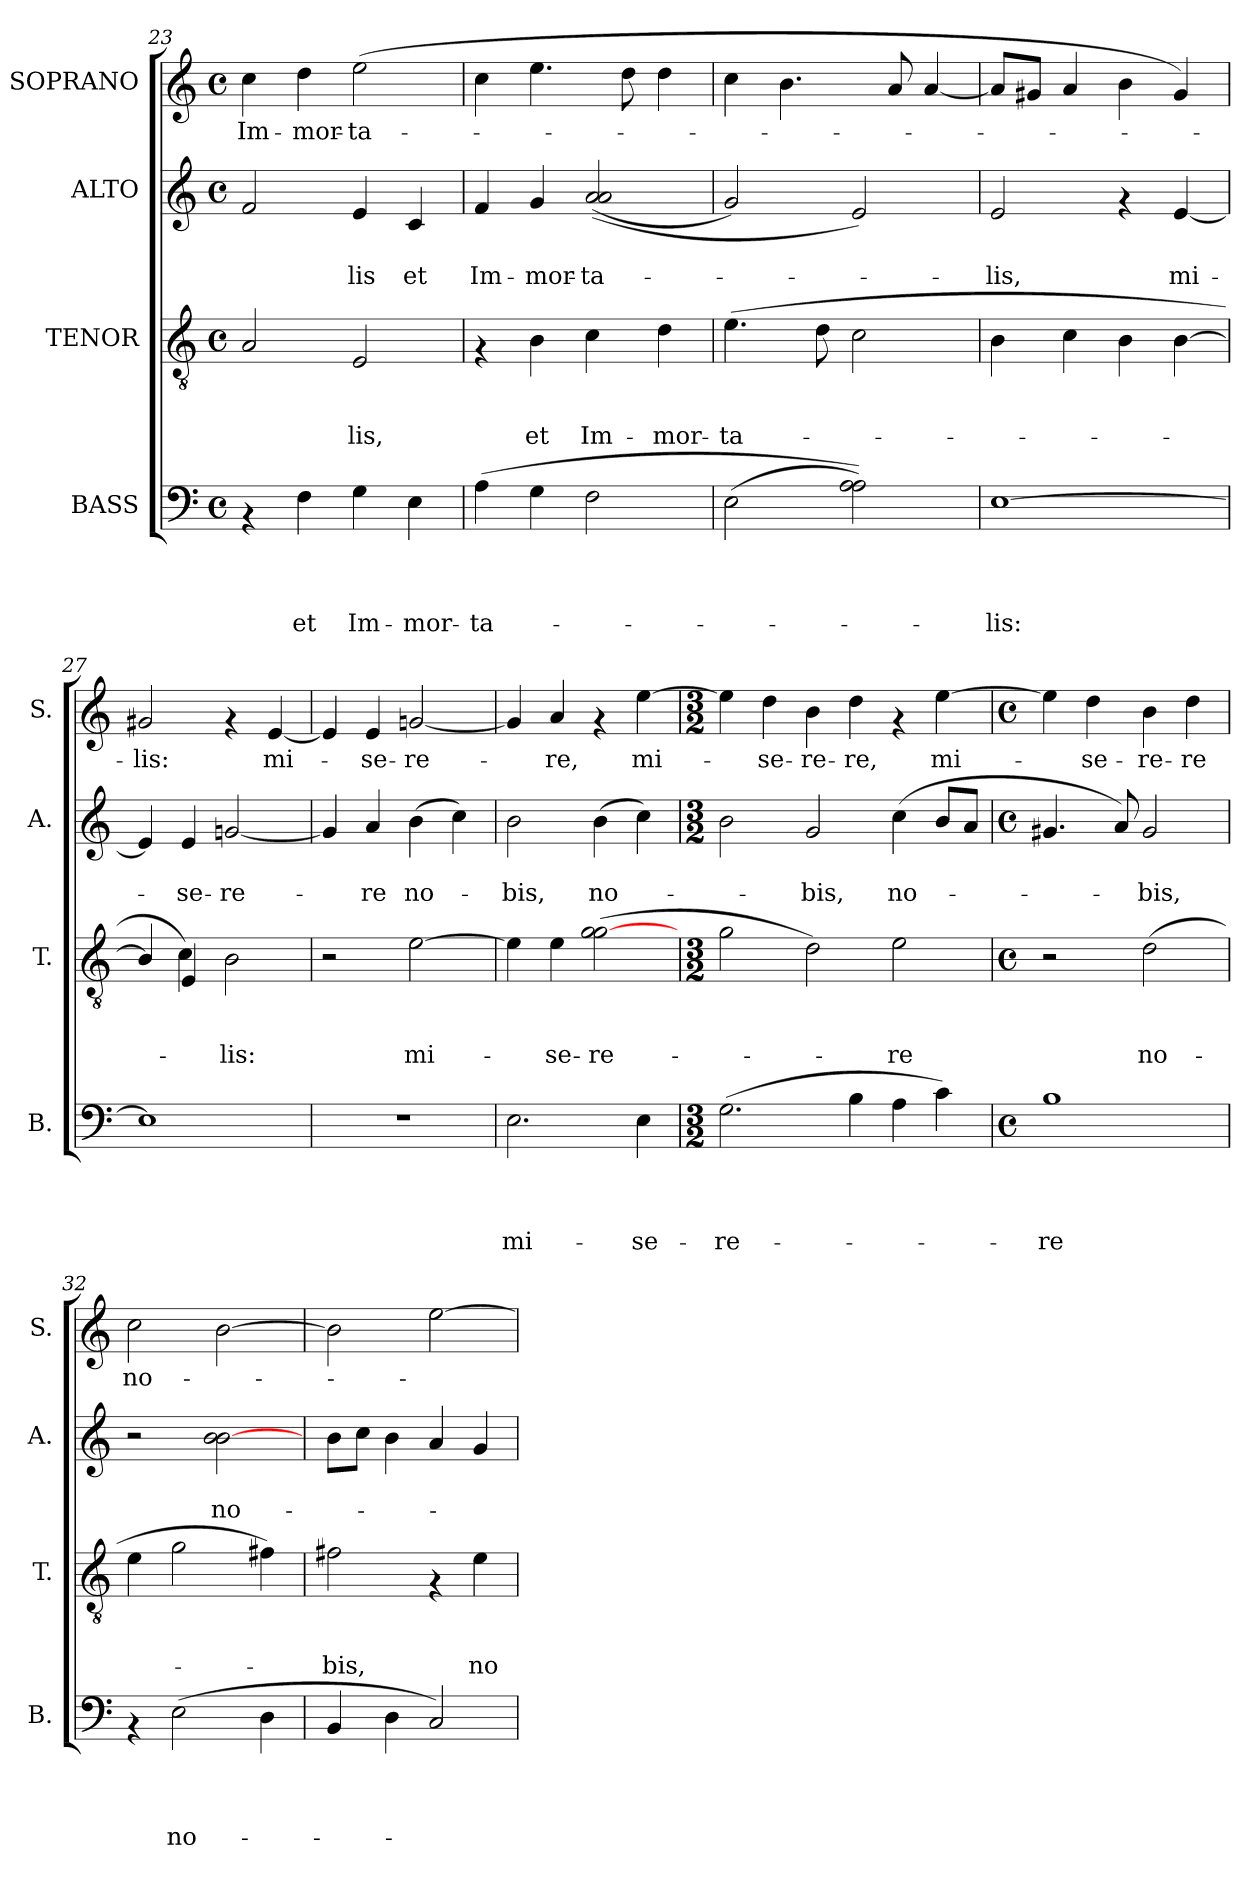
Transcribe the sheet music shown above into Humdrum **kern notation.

**kern	**text	**text	**text	**text	**kern	**text	**text	**text	**kern	**text	**text	**kern	**text
*part4	*part4	*part4	*part4	*part4	*part3	*part3	*part3	*part3	*part2	*part2	*part2	*part1	*part1
*staff4	*staff4	*staff4	*staff4	*staff4	*staff3	*staff3	*staff3	*staff3	*staff2	*staff2	*staff2	*staff1	*staff1
*I"BASS	*	*	*	*	*I"TENOR	*	*	*	*I"ALTO	*	*	*I"SOPRANO	*
*I'B.	*	*	*	*	*I'T.	*	*	*	*I'A.	*	*	*I'S.	*
!!LO:PB:g=z
*clefF4	*	*	*	*	*clefGv2	*	*	*	*clefG2	*	*	*clefG2	*
*k[]	*	*	*	*	*k[]	*	*	*	*k[]	*	*	*k[]	*
*C:	*	*	*	*	*C:	*	*	*	*C:	*	*	*C:	*
*M4/4	*	*	*	*	*M4/4	*	*	*	*M4/4	*	*	*M4/4	*
*met(c)	*	*	*	*	*met(c)	*	*	*	*met(c)	*	*	*met(c)	*
=23	=23	=23	=23	=23	=23	=23	=23	=23	=23	=23	=23	=23	=23
!	!	!	!	!	!	!	!	!	!	!	!	!	!LO:LY:b
4rAA	.	.	.	.	2A/	.	.	.	2f/	.	.	4cc\	Im-
!	!	!	!	!LO:LY:b	!	!	!	!	!	!	!	!	!LO:LY:b
4F\	.	.	.	et	.	.	.	.	.	.	.	4dd\	-mor-
!	!	!	!	!LO:LY:b	!	!	!	!LO:LY:b	!	!	!LO:LY:b	!	!LO:LY:b
4G\	.	.	.	Im-	2E/	.	.	-lis,	4e/	.	-lis	(>2ee\	-ta-
!	!	!	!	!LO:LY:b	!	!	!	!	!	!	!LO:LY:b	!	!
4E\	.	.	.	-mor-	.	.	.	.	4c/	.	et	.	.
=24	=24	=24	=24	=24	=24	=24	=24	=24	=24	=24	=24	=24	=24
!	!	!	!	!LO:LY:b	!	!	!	!	!	!	!LO:LY:b	!	!
(>4A\	.	.	.	-ta-	4rF	.	.	.	4f/	.	Im-	4cc\	.
!	!	!	!	!	!	!	!	!LO:LY:b	!	!	!LO:LY:b	!	!
4G\	.	.	.	.	4B\	.	.	et	4g/	.	-mor-	4.ee\	.
!	!	!	!	!	!	!	!	!LO:LY:b	!	!	!LO:LY:b	!	!
2F\	.	.	.	.	4c\	.	.	Im-	(<(<2a/ 2a/	.	-ta-	.	.
.	.	.	.	.	.	.	.	.	.	.	.	8dd\	.
!	!	!	!	!	!	!	!	!LO:LY:b	!	!	!	!	!
.	.	.	.	.	4d\	.	.	-mor-	.	.	.	4dd\	.
=25	=25	=25	=25	=25	=25	=25	=25	=25	=25	=25	=25	=25	=25
!	!	!	!	!	!	!	!	!LO:LY:b	!	!	!	!	!
(>2E\	.	.	.	.	(>4.e\	.	.	-ta-	2g/)	.	.	4cc\	.
.	.	.	.	.	.	.	.	.	.	.	.	4.b\	.
.	.	.	.	.	8d\	.	.	.	.	.	.	.	.
2A\ 2A\))	.	.	.	.	2c\	.	.	.	2e/)	.	.	.	.
.	.	.	.	.	.	.	.	.	.	.	.	8a/	.
.	.	.	.	.	.	.	.	.	.	.	.	[<4a/	.
=26	=26	=26	=26	=26	=26	=26	=26	=26	=26	=26	=26	=26	=26
!	!	!	!	!LO:LY:b	!	!	!	!	!	!	!LO:LY:b	!	!
[>1E	.	.	.	-lis:	4B\	.	.	.	2e/	.	-lis,	8a/L]	.
.	.	.	.	.	.	.	.	.	.	.	.	8g#X/J	.
.	.	.	.	.	4c\	.	.	.	.	.	.	4a/	.
.	.	.	.	.	4B\	.	.	.	4rf	.	.	4b\	.
!	!	!	!	!	!	!	!	!	!	!	!LO:LY:b	!	!
.	.	.	.	.	[>4B\	.	.	.	[<4e/	.	mi-	4g#/)	.
=27	=27	=27	=27	=27	=27	=27	=27	=27	=27	=27	=27	=27	=27
*	*	*	*	*	*^	*	*	*	*	*	*	*	*
!	!	!	!	!	!	!	!	!	!	!	!	!	!	!LO:LY:b
1E]	.	.	.	.	4B/]	4ryy	.	.	.	4e/]	.	.	2g#X/	-lis:
!	!	!	!	!	!	!	!	!	!	!	!	!LO:LY:b	!	!
.	.	.	.	.	4E/	4c\)	.	.	.	4e/	.	-se-	.	.
!	!	!	!	!	!	!	!	!	!LO:LY:b	!	!	!LO:LY:b	!	!
.	.	.	.	.	2B\	2ryy	.	.	-lis:	[<2gn/	.	-re-	4rf	.
!	!	!	!	!	!	!	!	!	!	!	!	!	!	!LO:LY:b
.	.	.	.	.	.	.	.	.	.	.	.	.	[<4e/	mi-
*	*	*	*	*	*v	*v	*	*	*	*	*	*	*	*
=28	=28	=28	=28	=28	=28	=28	=28	=28	=28	=28	=28	=28	=28
1r	.	.	.	.	2r	.	.	.	4g/]	.	.	4e/]	.
!	!	!	!	!	!	!	!	!	!	!	!LO:LY:b	!	!LO:LY:b
.	.	.	.	.	.	.	.	.	4a/	.	-re	4e/	-se-
!	!	!	!	!	!	!	!	!LO:LY:b	!	!	!LO:LY:b	!	!LO:LY:b
.	.	.	.	.	[<2e\	.	.	mi-	(>4b\	.	no-	[<2gn/	-re-
.	.	.	.	.	.	.	.	.	4cc\)	.	.	.	.
!!LO:LB:g=z
=29	=29	=29	=29	=29	=29	=29	=29	=29	=29	=29	=29	=29	=29
!	!	!	!	!LO:LY:b	!	!	!	!	!	!	!LO:LY:b	!	!
2.E\	.	.	.	mi-	4e\]	.	.	.	2b\	.	-bis,	4g/]	.
!	!	!	!	!	!	!	!	!LO:LY:b	!	!	!	!	!LO:LY:b
.	.	.	.	.	4e\	.	.	-se-	.	.	.	4a/	-re,
!	!	!	!	!	!	!	!	!LO:LY:b	!	!	!LO:LY:b	!	!
.	.	.	.	.	(>2g\ [>2g\	.	.	-re-	(>4b\	.	no-	4rf	.
!	!	!	!	!LO:LY:b	!	!	!	!	!	!	!	!	!LO:LY:b
4E\	.	.	.	-se-	.	.	.	.	4cc\)	.	.	[>4ee\	mi-
=30	=30	=30	=30	=30	=30	=30	=30	=30	=30	=30	=30	=30	=30
*M3/2	*	*	*	*	*M3/2	*	*	*	*M3/2	*	*	*M3/2	*
!	!	!	!	!LO:LY:b	!	!	!	!	!	!	!	!	!
(>2.G\	.	.	.	-re-	2g\	.	.	.	2b\	.	.	4ee\]	.
!	!	!	!	!	!	!	!	!	!	!	!	!	!LO:LY:b
.	.	.	.	.	.	.	.	.	.	.	.	4dd\	-se-
!	!	!	!	!	!	!	!	!	!	!	!LO:LY:b	!	!LO:LY:b
.	.	.	.	.	2d\)	.	.	.	2g/	.	-bis,	4b\	-re-
!	!	!	!	!	!	!	!	!	!	!	!	!	!LO:LY:b
4B\	.	.	.	.	.	.	.	.	.	.	.	4dd\	-re,
!	!	!	!	!	!	!	!	!LO:LY:b	!	!	!LO:LY:b	!	!
4A\	.	.	.	.	2e\	.	.	-re	(>4cc\	.	no-	4rf	.
!	!	!	!	!	!	!	!	!	!	!	!	!	!LO:LY:b
4c\)	.	.	.	.	.	.	.	.	8b/L	.	.	[>4ee\	mi-
.	.	.	.	.	.	.	.	.	8a/J	.	.	.	.
=31	=31	=31	=31	=31	=31	=31	=31	=31	=31	=31	=31	=31	=31
*M4/4	*	*	*	*	*M4/4	*	*	*	*M4/4	*	*	*M4/4	*
*met(c)	*	*	*	*	*met(c)	*	*	*	*met(c)	*	*	*met(c)	*
!	!	!	!	!LO:LY:b	!	!	!	!	!	!	!	!	!
1B	.	.	.	-re	2r	.	.	.	4.g#X/	.	.	4ee\]	.
!	!	!	!	!	!	!	!	!	!	!	!	!	!LO:LY:b
.	.	.	.	.	.	.	.	.	.	.	.	4dd\	-se-
.	.	.	.	.	.	.	.	.	8a/)	.	.	.	.
!	!	!	!	!	!	!	!	!LO:LY:b	!	!	!LO:LY:b	!	!LO:LY:b
.	.	.	.	.	(>2d\	.	.	no-	2g#/	.	-bis,	4b\	-re-
!	!	!	!	!	!	!	!	!	!	!	!	!	!LO:LY:b
.	.	.	.	.	.	.	.	.	.	.	.	4dd\	-re
=32	=32	=32	=32	=32	=32	=32	=32	=32	=32	=32	=32	=32	=32
!	!	!	!	!	!	!	!	!	!	!	!	!	!LO:LY:b
4rAA	.	.	.	.	4e\	.	.	.	2r	.	.	2cc\	no-
!	!	!	!	!LO:LY:b	!	!	!	!	!	!	!	!	!
(>2E\	.	.	.	no-	2g\	.	.	.	.	.	.	.	.
!	!	!	!	!	!	!	!	!	!	!	!LO:LY:b	!	!
.	.	.	.	.	.	.	.	.	2b\ [>2b\	.	no-	[>2b\	.
4D\	.	.	.	.	4f#X\)	.	.	.	.	.	.	.	.
=33	=33	=33	=33	=33	=33	=33	=33	=33	=33	=33	=33	=33	=33
!	!	!	!	!	!	!	!	!LO:LY:b	!	!	!	!	!
4BB/	.	.	.	.	2f#X\	.	.	-bis,	8b\L	.	.	2b\]	.
.	.	.	.	.	.	.	.	.	8cc\J	.	.	.	.
4D\	.	.	.	.	.	.	.	.	4b\	.	.	.	.
2C/)	.	.	.	.	4rF	.	.	.	4a/	.	.	[>2ee\	.
!	!	!	!	!	!	!	!	!LO:LY:b	!	!	!	!	!
.	.	.	.	.	4e\	.	.	no-	4g/	.	.	.	.
=	=	=	=	=	=	=	=	=	=	=	=	=	=
*-	*-	*-	*-	*-	*-	*-	*-	*-	*-	*-	*-	*-	*-
